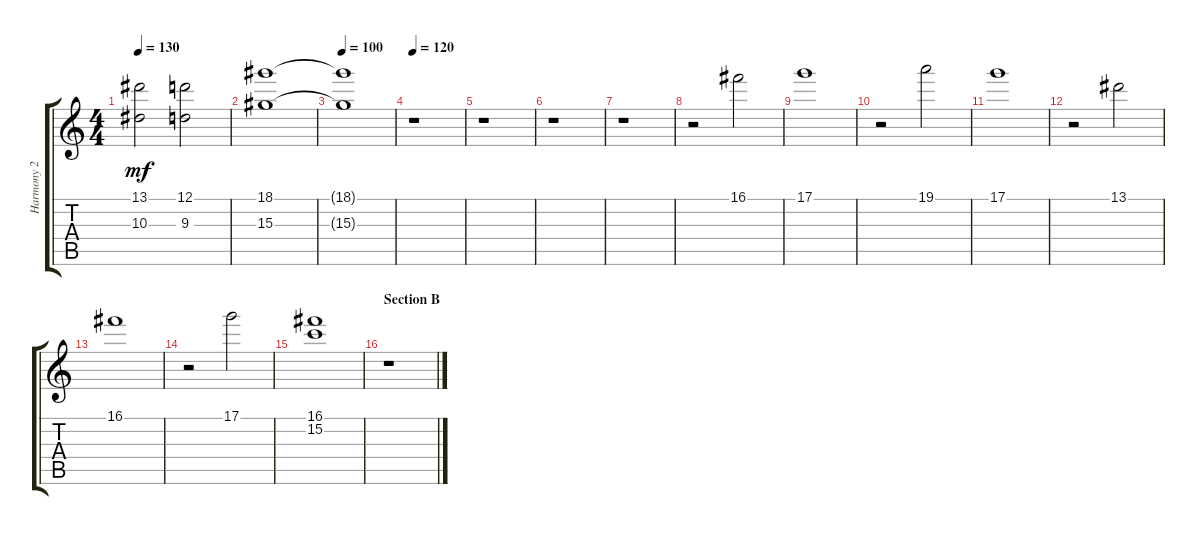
\track ("Harmony 2" "Harmony 2") {instrument overdrivenguitar}
\staff {score tabs}
\tuning (D4 A3 F3 C3 G2 C2) {hide}
\ts (4 4)
\tempo 130
\clef g2
\ks aminor
(13.1 10.3).2{dy mf} (12.1 9.3).2 |
(18.1 15.3).1 |
\tempo 100
(18.1{t} 15.3{t}).1 |
\tempo 120
r.1 |
r.1 |
r.1 |
r.1 |
r.2 16.1.2 |
17.1.1 |
r.2 19.1.2 |
17.1.1 |
r.2 13.1.2 |
16.1.1 |
r.2 17.1.2 |
(16.1 15.2).1 |
\section ("" "Section B")
r.1
